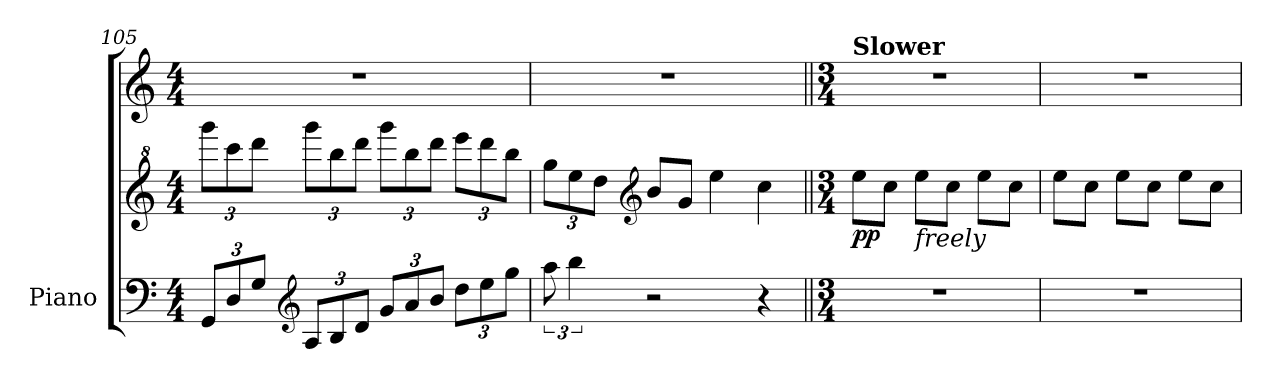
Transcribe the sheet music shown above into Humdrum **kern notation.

**kern	**kern	**kern	**dynam
*part1	*part1	*part1	*part1
*staff3	*staff2	*staff1	*staff1/2/3
*I"Piano	*	*	*
*I'Pno.	*	*	*
!!LO:LB:g=z
*clefF4	*clefG^2	*clefG2	*
*k[]	*k[]	*k[]	*
*M4/4	*M4/4	*M4/4	*
*MM55	*MM55	*MM55	*
*Xbrackettup	*Xbrackettup	*	*
=105	=105	=105	=105
12GG/L	12gggg\L	1r	.
12D/	12cccc\	.	.
12G/J	12dddd\J	.	.
*clefG2	*	*	*
12A/L	12gggg\L	.	.
12B/	12bbb\	.	.
12d/J	12dddd\J	.	.
12g/L	12gggg\L	.	.
12a/	12bbb\	.	.
12b/J	12dddd\J	.	.
12dd\L	12eeee\L	.	.
12ee\	12dddd\	.	.
12gg\J	12bbb\J	.	.
=106	=106	=106	=106
*brackettup	*	*	*
*	*	*MM48	*
12aa\	12ggg\L	1r	.
6bb\	12eee\	.	.
.	12ddd\J	.	.
*	*clefG2	*	*
2r	8b/L	.	.
.	8g/J	.	.
.	4ee\	.	.
4r	4cc\	.	.
=107||	=107||	=107||	=107||
!!LO:REH:place=s1:a:B:fs=14:t=107
*M3/4	*M3/4	*M3/4	*
*	*	*MM50	*
!	!	!LO:TX:a:B:t=Slower	!
!	!	!	!LO:DY:b=2
2.r	8ee\L	2.r	pp
.	8cc\J	.	.
!	!LO:TX:b:i:t=freely	!	!
.	8ee\L	.	.
.	8cc\J	.	.
.	8ee\L	.	.
.	8cc\J	.	.
=108	=108	=108	=108
*	*	*MM80	*
2.r	8ee\L	2.r	.
.	8cc\J	.	.
.	8ee\L	.	.
.	8cc\J	.	.
.	8ee\L	.	.
.	8cc\J	.	.
=	=	=	=
*-	*-	*-	*-
